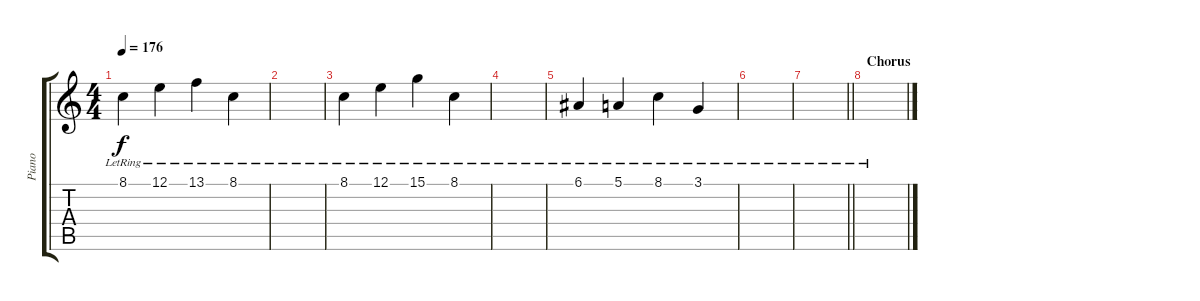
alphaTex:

\track ("Piano" "Piano") {instrument brightacousticpiano}
\staff {score tabs}
\tuning (E4 B3 G3 D3 A2 E2) {hide}
\ts (4 4)
\tempo 176
\clef g2
\ks c
8.1{lr}.4{dy f} 12.1{lr}.4 13.1{lr}.4 8.1{lr}.4 |
|
8.1{lr}.4 12.1{lr}.4 15.1{lr}.4 8.1{lr}.4 |
|
6.1{lr}.4 5.1{lr}.4 8.1{lr}.4 3.1{lr}.4 |
|
\barLineRight lightlight
|
\section ("" "Chorus")
